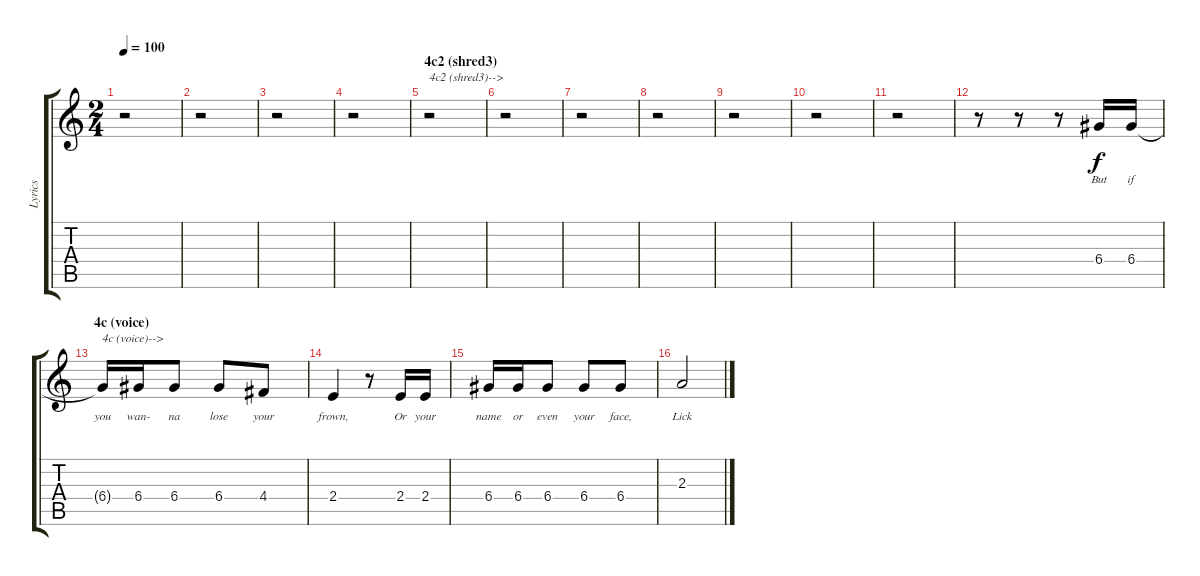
\track ("Lyrics" "Lyrics") {instrument electricguitarjazz}
\staff {score tabs}
\tuning (E4 B3 G3 D3 A2 E2) {hide}
\ts (2 4)
\tempo 100
\clef g2
\ks c
r.2{dy f} |
r.2 |
r.2 |
r.2 |
\section ("" "4c2 (shred3)")
r.2{txt "4c2 (shred3)-->"} |
r.2 |
r.2 |
r.2 |
r.2 |
r.2 |
r.2 |
r.8 r.8 r.8 6.4.16{lyrics (0 "But") lyrics (1 "") lyrics (2 "") lyrics (3 "") lyrics (4 "")} 6.4.16{lyrics (0 "if") lyrics (1 "") lyrics (2 "") lyrics (3 "") lyrics (4 "")} |
\section ("" "4c (voice)")
6.4{t}.16{txt "4c (voice)-->" lyrics (0 "you") lyrics (1 "") lyrics (2 "") lyrics (3 "") lyrics (4 "")} 6.4.16{lyrics (0 "wan-") lyrics (1 "") lyrics (2 "") lyrics (3 "") lyrics (4 "")} 6.4.8{lyrics (0 "na") lyrics (1 "") lyrics (2 "") lyrics (3 "") lyrics (4 "")} 6.4.8{lyrics (0 "lose") lyrics (1 "") lyrics (2 "") lyrics (3 "") lyrics (4 "")} 4.4.8{lyrics (0 "your") lyrics (1 "") lyrics (2 "") lyrics (3 "") lyrics (4 "")} |
2.4.4{lyrics (0 "frown,") lyrics (1 "") lyrics (2 "") lyrics (3 "") lyrics (4 "")} r.8 2.4.16{lyrics (0 "Or") lyrics (1 "") lyrics (2 "") lyrics (3 "") lyrics (4 "")} 2.4.16{lyrics (0 "your") lyrics (1 "") lyrics (2 "") lyrics (3 "") lyrics (4 "")} |
6.4.16{lyrics (0 "name") lyrics (1 "") lyrics (2 "") lyrics (3 "") lyrics (4 "")} 6.4.16{lyrics (0 "or") lyrics (1 "") lyrics (2 "") lyrics (3 "") lyrics (4 "")} 6.4.8{lyrics (0 "even") lyrics (1 "") lyrics (2 "") lyrics (3 "") lyrics (4 "")} 6.4.8{lyrics (0 "your") lyrics (1 "") lyrics (2 "") lyrics (3 "") lyrics (4 "")} 6.4.8{lyrics (0 "face,") lyrics (1 "") lyrics (2 "") lyrics (3 "") lyrics (4 "")} |
2.3.2{lyrics (0 "Lick") lyrics (1 "") lyrics (2 "") lyrics (3 "") lyrics (4 "")}
